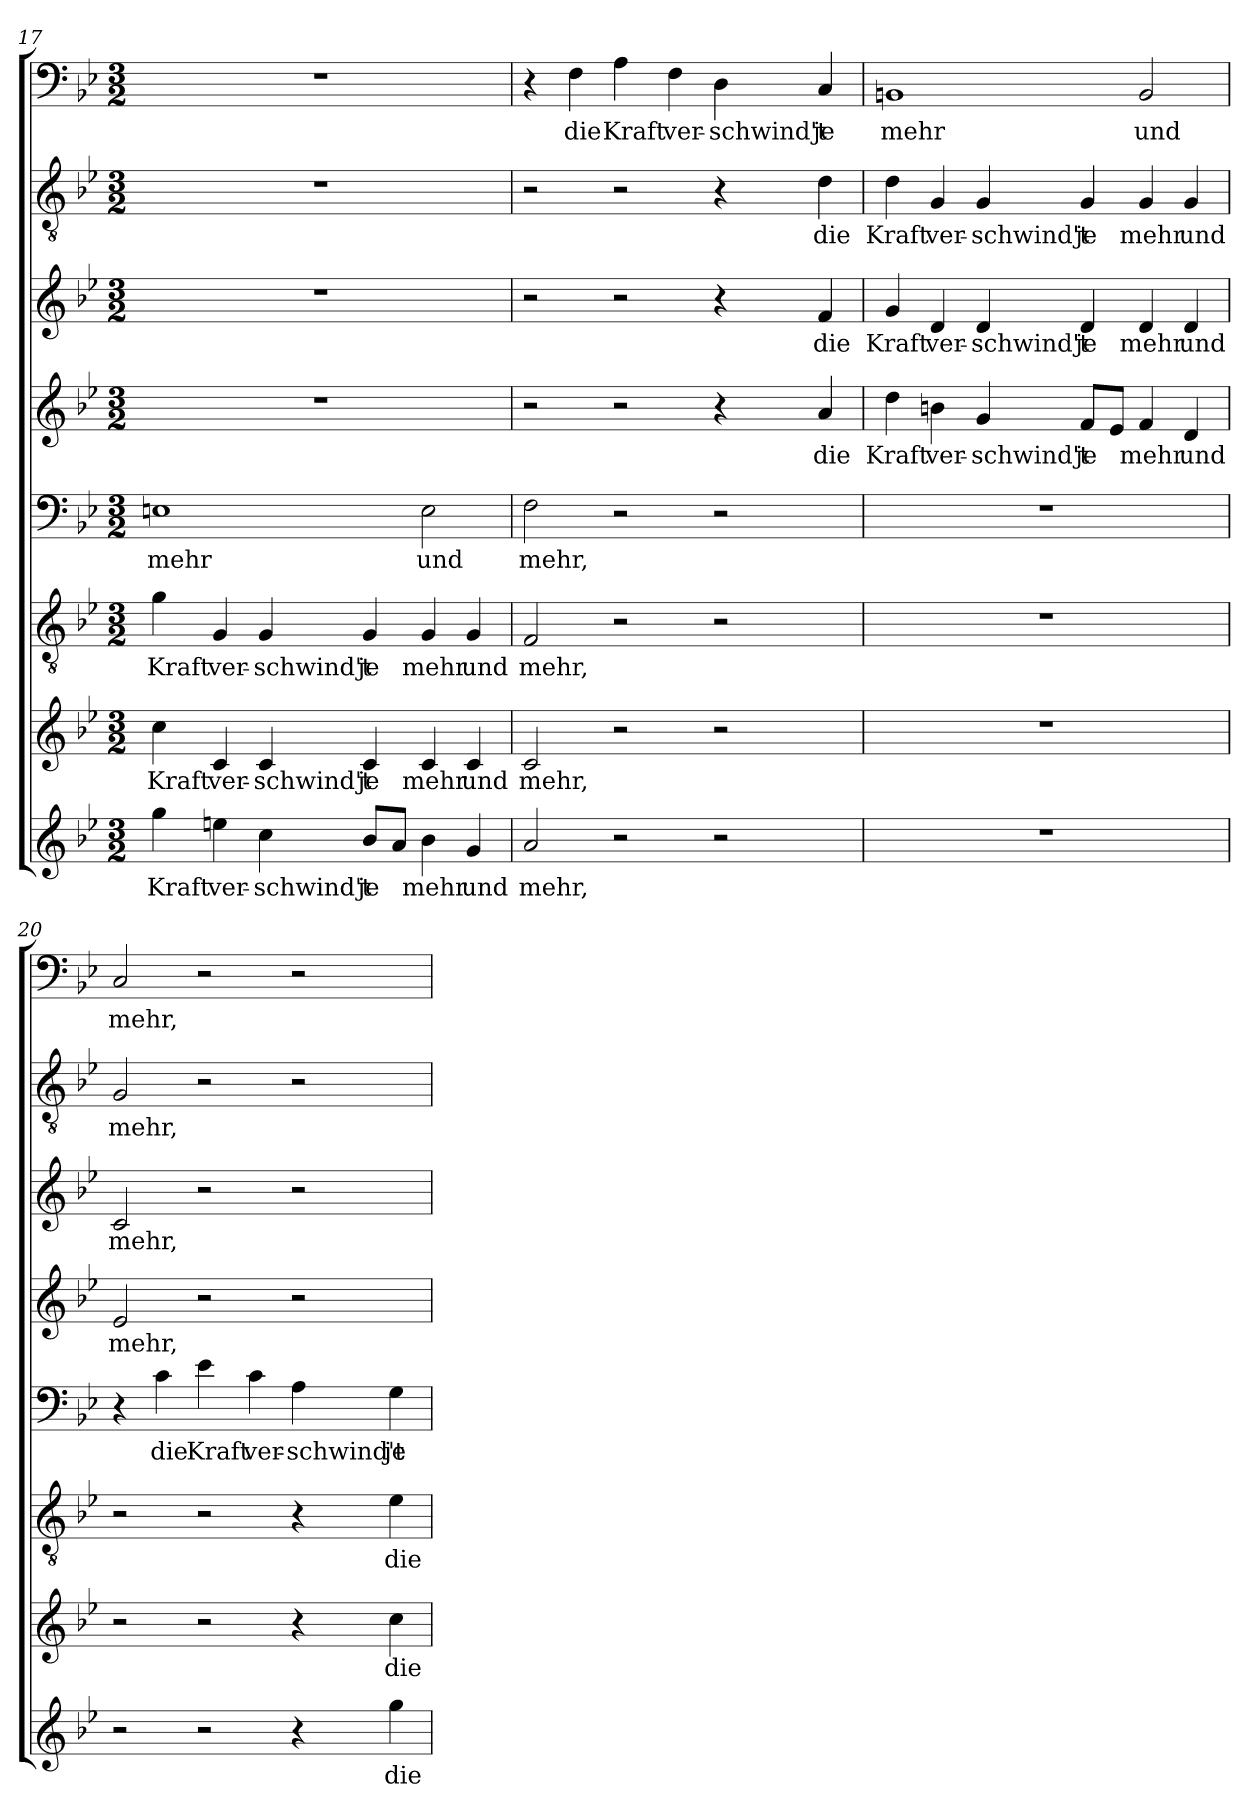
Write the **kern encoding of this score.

**kern	**text	**kern	**text	**kern	**text	**kern	**text	**kern	**text	**kern	**text	**kern	**text	**kern	**text
*part8	*part8	*part7	*part7	*part6	*part6	*part5	*part5	*part4	*part4	*part3	*part3	*part2	*part2	*part1	*part1
*staff8	*staff8	*staff7	*staff7	*staff6	*staff6	*staff5	*staff5	*staff4	*staff4	*staff3	*staff3	*staff2	*staff2	*staff1	*staff1
*clefG2	*	*clefG2	*	*clefGv2	*	*clefF4	*	*clefG2	*	*clefG2	*	*clefGv2	*	*clefF4	*
*k[b-e-]	*	*k[b-e-]	*	*k[b-e-]	*	*k[b-e-]	*	*k[b-e-]	*	*k[b-e-]	*	*k[b-e-]	*	*k[b-e-]	*
*g:	*	*g:	*	*g:	*	*g:	*	*g:	*	*g:	*	*g:	*	*g:	*
*M3/2	*	*M3/2	*	*M3/2	*	*M3/2	*	*M3/2	*	*M3/2	*	*M3/2	*	*M3/2	*
=17	=17	=17	=17	=17	=17	=17	=17	=17	=17	=17	=17	=17	=17	=17	=17
4gg\	Kraft	4cc\	Kraft	4g\	Kraft	1En\	mehr	1.r	.	1.r	.	1.r	.	1.r	.
4een\	ver-	4c/	ver-	4G/	ver-	.	.	.	.	.	.	.	.	.	.
4cc\	-schwind't	4c/	-schwind't	4G/	-schwind't	.	.	.	.	.	.	.	.	.	.
8b-/L	je	4c/	je	4G/	je	.	.	.	.	.	.	.	.	.	.
8a/J	.	.	.	.	.	.	.	.	.	.	.	.	.	.	.
4b-\	mehr	4c/	mehr	4G/	mehr	2E\	und	.	.	.	.	.	.	.	.
4g/	und	4c/	und	4G/	und	.	.	.	.	.	.	.	.	.	.
=18	=18	=18	=18	=18	=18	=18	=18	=18	=18	=18	=18	=18	=18	=18	=18
2a/	mehr,	2c/	mehr,	2F/	mehr,	2F\	mehr,	2r	.	2r	.	2r	.	4r	.
.	.	.	.	.	.	.	.	.	.	.	.	.	.	4F\	die
2r	.	2r	.	2r	.	2r	.	2r	.	2r	.	2r	.	4A\	Kraft
.	.	.	.	.	.	.	.	.	.	.	.	.	.	4F\	ver-
2r	.	2r	.	2r	.	2r	.	4r	.	4r	.	4r	.	4D\	-schwind't
.	.	.	.	.	.	.	.	4a/	die	4f/	die	4d\	die	4C/	je
=19	=19	=19	=19	=19	=19	=19	=19	=19	=19	=19	=19	=19	=19	=19	=19
1.r	.	1.r	.	1.r	.	1.r	.	4dd\	Kraft	4g/	Kraft	4d\	Kraft	1BBn/	mehr
.	.	.	.	.	.	.	.	4bn\	ver-	4d/	ver-	4G/	ver-	.	.
.	.	.	.	.	.	.	.	4g/	-schwind't	4d/	-schwind't	4G/	-schwind't	.	.
.	.	.	.	.	.	.	.	8f/L	je	4d/	je	4G/	je	.	.
.	.	.	.	.	.	.	.	8e-/J	.	.	.	.	.	.	.
.	.	.	.	.	.	.	.	4f/	mehr	4d/	mehr	4G/	mehr	2BB/	und
.	.	.	.	.	.	.	.	4d/	und	4d/	und	4G/	und	.	.
=20	=20	=20	=20	=20	=20	=20	=20	=20	=20	=20	=20	=20	=20	=20	=20
2r	.	2r	.	2r	.	4r	.	2e-/	mehr,	2c/	mehr,	2G/	mehr,	2C/	mehr,
.	.	.	.	.	.	4c\	die	.	.	.	.	.	.	.	.
2r	.	2r	.	2r	.	4e-\	Kraft	2r	.	2r	.	2r	.	2r	.
.	.	.	.	.	.	4c\	ver-	.	.	.	.	.	.	.	.
4r	.	4r	.	4r	.	4A\	-schwind't	2r	.	2r	.	2r	.	2r	.
4gg\	die	4cc\	die	4e-\	die	4G\	je	.	.	.	.	.	.	.	.
=	=	=	=	=	=	=	=	=	=	=	=	=	=	=	=
*-	*-	*-	*-	*-	*-	*-	*-	*-	*-	*-	*-	*-	*-	*-	*-
